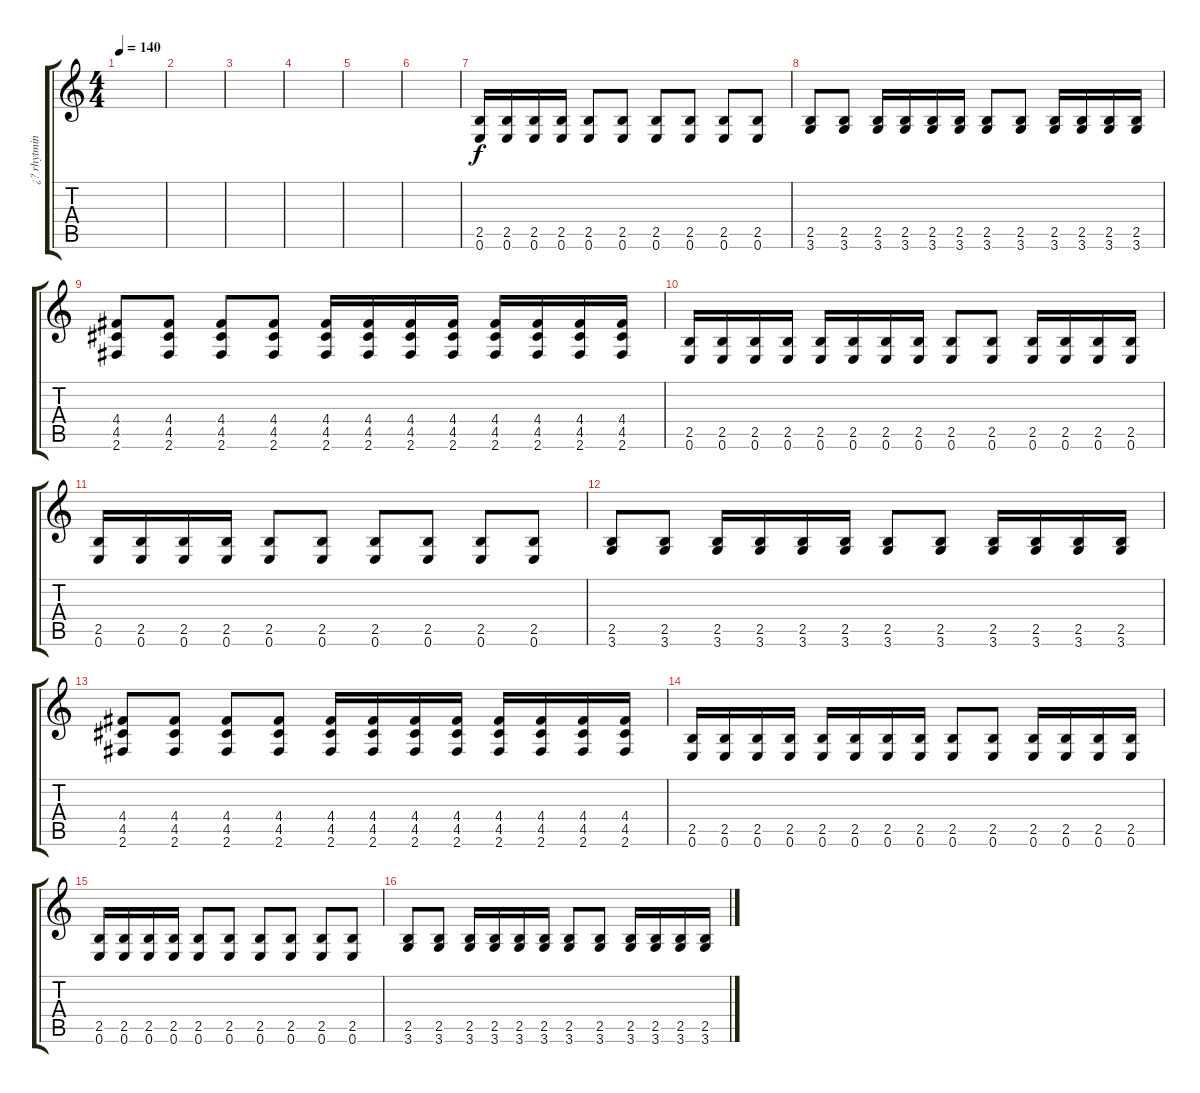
\track ("¿? rhytming" "¿? rhytmin") {instrument distortionguitar}
\staff {score tabs}
\tuning (E4 B3 G3 D3 A2 E2) {hide}
\ts (4 4)
\tempo 140
\clef g2
\ks c
|
|
|
|
|
|
(2.5 0.6).16 (2.5 0.6).16 (2.5 0.6).16 (2.5 0.6).16 (2.5 0.6).8 (2.5 0.6).8 (2.5 0.6).8 (2.5 0.6).8 (2.5 0.6).8 (2.5 0.6).8 |
(2.5 3.6).8 (2.5 3.6).8 (2.5 3.6).16 (2.5 3.6).16 (2.5 3.6).16 (2.5 3.6).16 (2.5 3.6).8 (2.5 3.6).8 (2.5 3.6).16 (2.5 3.6).16 (2.5 3.6).16 (2.5 3.6).16 |
(4.4 4.5 2.6).8 (4.4 4.5 2.6).8 (4.4 4.5 2.6).8 (4.4 4.5 2.6).8 (4.4 4.5 2.6).16 (4.4 4.5 2.6).16 (4.4 4.5 2.6).16 (4.4 4.5 2.6).16 (4.4 4.5 2.6).16 (4.4 4.5 2.6).16 (4.4 4.5 2.6).16 (4.4 4.5 2.6).16 |
(2.5 0.6).16 (2.5 0.6).16 (2.5 0.6).16 (2.5 0.6).16 (2.5 0.6).16 (2.5 0.6).16 (2.5 0.6).16 (2.5 0.6).16 (2.5 0.6).8 (2.5 0.6).8 (2.5 0.6).16 (2.5 0.6).16 (2.5 0.6).16 (2.5 0.6).16 |
(2.5 0.6).16 (2.5 0.6).16 (2.5 0.6).16 (2.5 0.6).16 (2.5 0.6).8 (2.5 0.6).8 (2.5 0.6).8 (2.5 0.6).8 (2.5 0.6).8 (2.5 0.6).8 |
(2.5 3.6).8 (2.5 3.6).8 (2.5 3.6).16 (2.5 3.6).16 (2.5 3.6).16 (2.5 3.6).16 (2.5 3.6).8 (2.5 3.6).8 (2.5 3.6).16 (2.5 3.6).16 (2.5 3.6).16 (2.5 3.6).16 |
(4.4 4.5 2.6).8 (4.4 4.5 2.6).8 (4.4 4.5 2.6).8 (4.4 4.5 2.6).8 (4.4 4.5 2.6).16 (4.4 4.5 2.6).16 (4.4 4.5 2.6).16 (4.4 4.5 2.6).16 (4.4 4.5 2.6).16 (4.4 4.5 2.6).16 (4.4 4.5 2.6).16 (4.4 4.5 2.6).16 |
(2.5 0.6).16 (2.5 0.6).16 (2.5 0.6).16 (2.5 0.6).16 (2.5 0.6).16 (2.5 0.6).16 (2.5 0.6).16 (2.5 0.6).16 (2.5 0.6).8 (2.5 0.6).8 (2.5 0.6).16 (2.5 0.6).16 (2.5 0.6).16 (2.5 0.6).16 |
(2.5 0.6).16 (2.5 0.6).16 (2.5 0.6).16 (2.5 0.6).16 (2.5 0.6).8 (2.5 0.6).8 (2.5 0.6).8 (2.5 0.6).8 (2.5 0.6).8 (2.5 0.6).8 |
(2.5 3.6).8 (2.5 3.6).8 (2.5 3.6).16 (2.5 3.6).16 (2.5 3.6).16 (2.5 3.6).16 (2.5 3.6).8 (2.5 3.6).8 (2.5 3.6).16 (2.5 3.6).16 (2.5 3.6).16 (2.5 3.6).16
